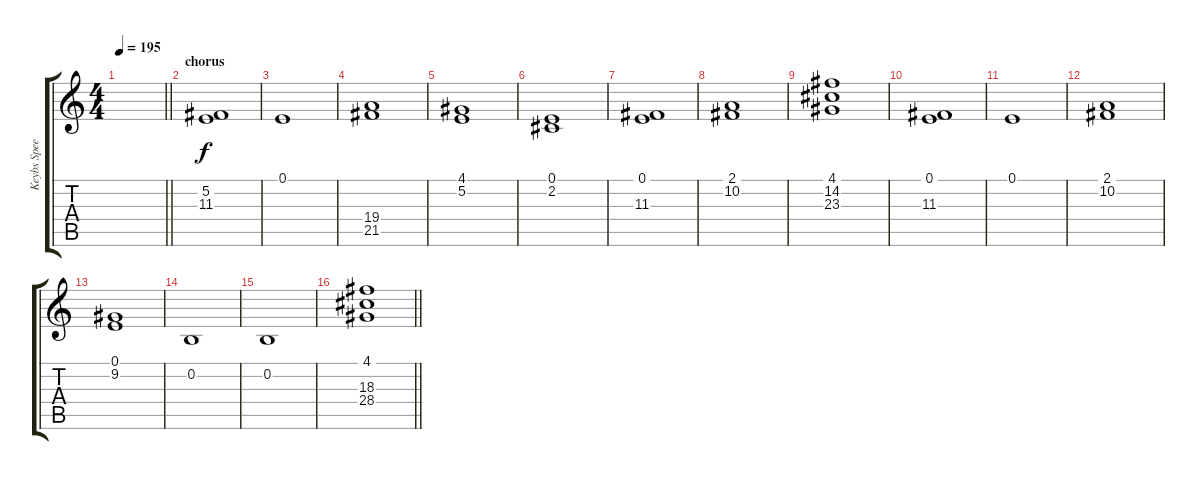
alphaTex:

\track ("Keybs Speed" "Keybs Spee") {instrument orchestralharp}
\staff {score tabs}
\tuning (E4 B3 G3 D3 A2 E2) {hide}
\ts (4 4)
\tempo 195
\clef g2
\barLineRight lightlight
\ks c
|
\section ("" "chorus")
(5.2 11.3).1{dy f} |
0.1.1 |
(19.4 21.5).1 |
(4.1 5.2).1 |
(0.1 2.2).1 |
(0.1 11.3).1 |
(2.1 10.2).1 |
(4.1 14.2 23.3).1 |
(0.1 11.3).1 |
0.1.1 |
(2.1 10.2).1 |
(0.1 9.2).1 |
0.2.1 |
0.2.1 |
\barLineRight lightlight
(4.1 18.3 28.4).1
